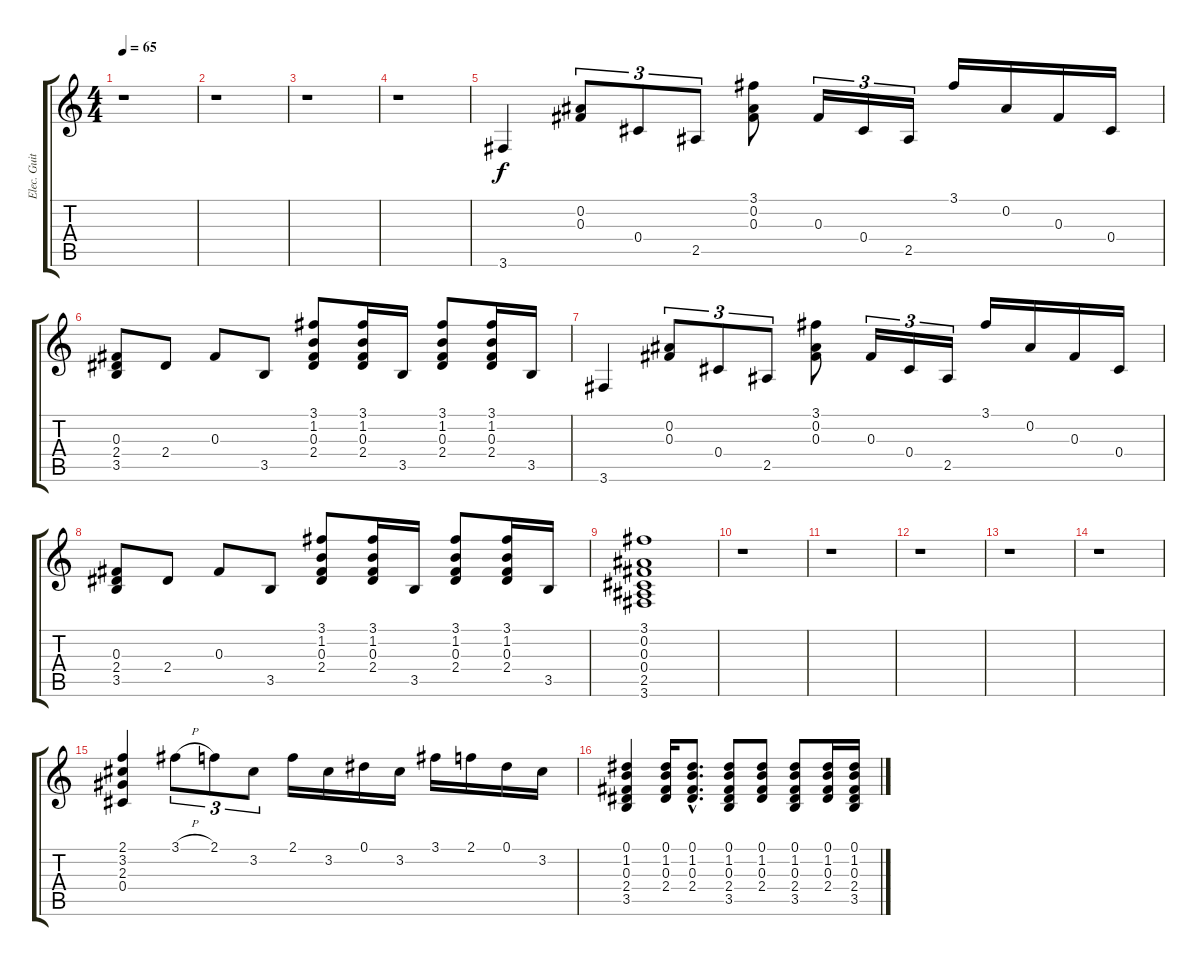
\track ("Elec. Guitar Clean" "Elec. Guit") {instrument electricguitarclean}
\staff {score tabs}
\tuning (Eb4 Bb3 Gb3 Db3 Ab2 Eb2) {hide}
\ts (4 4)
\tempo 65
\clef g2
\ks c
r.1{dy f} |
r.1 |
r.1 |
r.1 |
3.6.4 (0.2 0.3).8{tu (3 2)} 0.4.8{tu (3 2)} 2.5.8{tu (3 2)} (3.1 0.2 0.3).8 0.3.16{tu (3 2)} 0.4.16{tu (3 2)} 2.5.16{tu (3 2)} 3.1.16 0.2.16 0.3.16 0.4.16 |
(0.3 2.4 3.5).8 2.4.8 0.3.8 3.5.8 (3.1 1.2 0.3 2.4).8 (3.1 1.2 0.3 2.4).16 3.5.16 (3.1 1.2 0.3 2.4).8 (3.1 1.2 0.3 2.4).16 3.5.16 |
3.6.4 (0.2 0.3).8{tu (3 2)} 0.4.8{tu (3 2)} 2.5.8{tu (3 2)} (3.1 0.2 0.3).8 0.3.16{tu (3 2)} 0.4.16{tu (3 2)} 2.5.16{tu (3 2)} 3.1.16 0.2.16 0.3.16 0.4.16 |
(0.3 2.4 3.5).8 2.4.8 0.3.8 3.5.8 (3.1 1.2 0.3 2.4).8 (3.1 1.2 0.3 2.4).16 3.5.16 (3.1 1.2 0.3 2.4).8 (3.1 1.2 0.3 2.4).16 3.5.16 |
(3.1 0.2 0.3 0.4 2.5 3.6).1 |
r.1 |
r.1 |
r.1 |
r.1 |
r.1 |
(2.1 3.2 2.3 0.4).4 3.1{h}.8{tu (3 2)} 2.1.8{tu (3 2)} 3.2.8{tu (3 2)} 2.1.16 3.2.16 0.1.16 3.2.16 3.1.16 2.1.16 0.1.16 3.2.16 |
(0.1 1.2 0.3 2.4 3.5).4 (0.1 1.2 0.3 2.4).16 (0.1{hac} 1.2{hac} 0.3{hac} 2.4{hac}).8{d} (0.1 1.2 0.3 2.4 3.5).8 (0.1 1.2 0.3 2.4).8 (0.1 1.2 0.3 2.4 3.5).8 (0.1 1.2 0.3 2.4).16 (0.1 1.2 0.3 2.4 3.5).16
